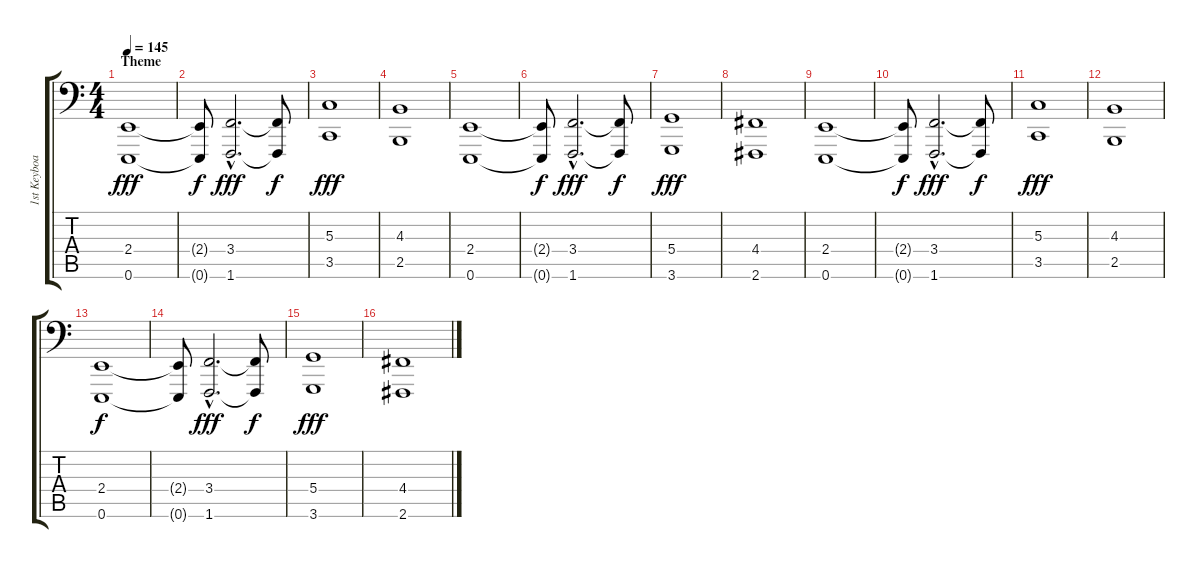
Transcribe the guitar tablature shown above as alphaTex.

\track ("1st Keyboard Synth" "1st Keyboa") {instrument pad2warm}
\staff {score tabs}
\tuning (E3 B2 G2 D2 A1 E1) {hide}
\ts (4 4)
\section ("" "Theme")
\tempo 145
\clef f4
\ks c
(2.4 0.6).1{dy fff instrument stringensemble1} |
(2.4{t} 0.6{t}).8{dy f} (3.4{hac} 1.6{hac}).2{d dy fff} (3.4{t} 1.6{t}).8{dy f} |
(5.3 3.5).1{dy fff} |
(4.3 2.5).1 |
(2.4 0.6).1{instrument stringensemble1} |
(2.4{t} 0.6{t}).8{dy f} (3.4{hac} 1.6{hac}).2{d dy fff} (3.4{t} 1.6{t}).8{dy f} |
(5.4 3.6).1{dy fff} |
(4.4 2.6).1 |
(2.4 0.6).1{instrument stringensemble1} |
(2.4{t} 0.6{t}).8{dy f} (3.4{hac} 1.6{hac}).2{d dy fff} (3.4{t} 1.6{t}).8{dy f} |
(5.3 3.5).1{dy fff} |
(4.3 2.5).1 |
(2.4 0.6).1{dy f instrument stringensemble1} |
(2.4{t} 0.6{t}).8 (3.4{hac} 1.6{hac}).2{d dy fff} (3.4{t} 1.6{t}).8{dy f} |
(5.4 3.6).1{dy fff} |
(4.4 2.6).1
